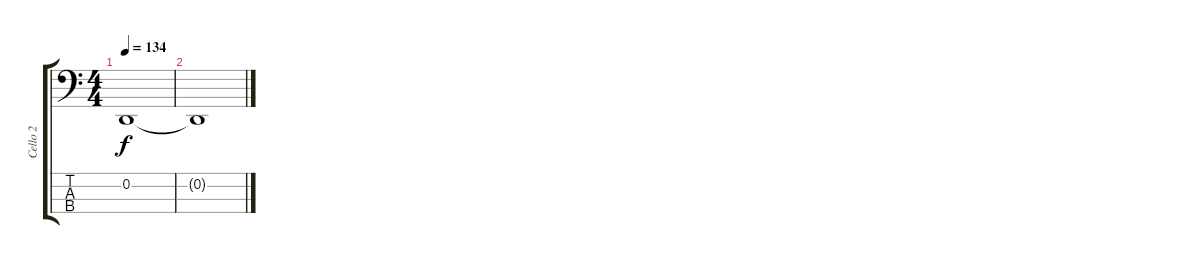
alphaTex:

\track ("Cello 2" "Cello 2") {instrument stringensemble1}
\staff {score tabs}
\tuning (G2 D2 A1 D1) {hide}
\ts (4 4)
\tempo 134
\clef f4
\ks c
0.2.1{dy f} |
0.2{t}.1
